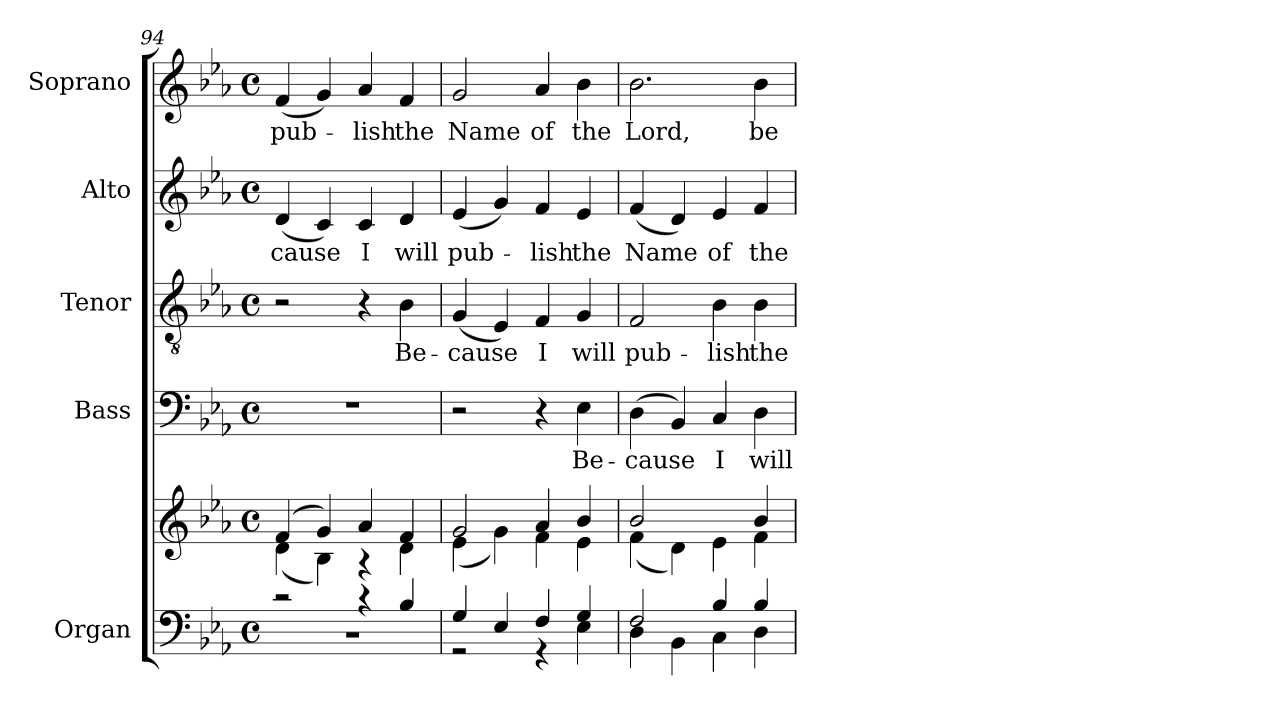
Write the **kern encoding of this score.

**kern	**kern	**kern	**text	**kern	**text	**kern	**text	**kern	**text
*part5	*part5	*part4	*part4	*part3	*part3	*part2	*part2	*part1	*part1
*staff6	*staff5	*staff4	*staff4	*staff3	*staff3	*staff2	*staff2	*staff1	*staff1
*I"Organ	*	*I"Bass	*	*I"Tenor	*	*I"Alto	*	*I"Soprano	*
*I'Org.	*	*I'B.	*	*I'T.	*	*I'A.	*	*I'S.	*
*clefF4	*clefG2	*clefF4	*	*clefGv2	*	*clefG2	*	*clefG2	*
*	*	*	*	*ITrd7c12	*	*	*	*	*
*k[b-e-a-]	*k[b-e-a-]	*k[b-e-a-]	*	*k[b-e-a-]	*	*k[b-e-a-]	*	*k[b-e-a-]	*
*E-:	*E-:	*E-:	*	*E-:	*	*E-:	*	*E-:	*
*M4/4	*M4/4	*M4/4	*	*M4/4	*	*M4/4	*	*M4/4	*
*met(c)	*met(c)	*met(c)	*	*met(c)	*	*met(c)	*	*met(c)	*
=94	=94	=94	=94	=94	=94	=94	=94	=94	=94
*^	*^	*	*	*	*	*	*	*	*
!	!	!	!	!	!	!	!	!	!LO:LY:b:color=#000000	!	!
!	!	!	!	!	!	!	!	!	!	!	!LO:LY:b:color=#000000
2r	1r	(4fi/	(4di\	1r	.	2r	.	(4di/	-cause	(4fi/	pub-
.	.	4gi/)	4B-i\)	.	.	.	.	4ci/)	.	4gi/)	.
!	!	!	!	!	!	!	!	!	!LO:LY:b:color=#000000	!	!
!	!	!	!	!	!	!	!	!	!	!	!LO:LY:b:color=#000000
4r	.	4a-i/	4r	.	.	4r	.	4ci/	I	4a-i/	-lish
!	!	!	!	!	!	!	!LO:LY:b:color=#000000	!	!	!	!
!	!	!	!	!	!	!	!	!	!LO:LY:b:color=#000000	!	!
!	!	!	!	!	!	!	!	!	!	!	!LO:LY:b:color=#000000
4B-i/	.	4fi/	4di\	.	.	4BB-i\	Be-	4di/	will	4fi/	the
=95	=95	=95	=95	=95	=95	=95	=95	=95	=95	=95	=95
!	!	!	!	!	!	!	!LO:LY:b:color=#000000	!	!	!	!
!	!	!	!	!	!	!	!	!	!LO:LY:b:color=#000000	!	!
!	!	!	!	!	!	!	!	!	!	!	!LO:LY:b:color=#000000
4Gi/	2r	2gi/	(4e-i\	2r	.	(4GGi/	-cause	(4e-i/	pub-	2gi/	Name
4E-i/	.	.	4gi\)	.	.	4EE-i/)	.	4gi/)	.	.	.
!	!	!	!	!	!	!	!LO:LY:b:color=#000000	!	!	!	!
!	!	!	!	!	!	!	!	!	!LO:LY:b:color=#000000	!	!
!	!	!	!	!	!	!	!	!	!	!	!LO:LY:b:color=#000000
4Fi/	4r	4a-i/	4fi\	4r	.	4FFi/	I	4fi/	-lish	4a-i/	of
!	!	!	!	!	!LO:LY:b:color=#000000	!	!	!	!	!	!
!	!	!	!	!	!	!	!LO:LY:b:color=#000000	!	!	!	!
!	!	!	!	!	!	!	!	!	!LO:LY:b:color=#000000	!	!
!	!	!	!	!	!	!	!	!	!	!	!LO:LY:b:color=#000000
4Gi/	4E-i\	4b-i/	4e-i\	4E-i\	Be-	4GGi/	will	4e-i/	the	4b-i\	the
=96	=96	=96	=96	=96	=96	=96	=96	=96	=96	=96	=96
!	!	!	!	!	!LO:LY:b:color=#000000	!	!	!	!	!	!
!	!	!	!	!	!	!	!LO:LY:b:color=#000000	!	!	!	!
!	!	!	!	!	!	!	!	!	!LO:LY:b:color=#000000	!	!
!	!	!	!	!	!	!	!	!	!	!	!LO:LY:b:color=#000000
2Fi/	4Di\	2b-i/	(4fi\	(4Di\	-cause	2FFi/	pub-	(4fi/	Name	2.b-i\	Lord,
.	4BB-i\	.	4di\)	4BB-i/)	.	.	.	4di/)	.	.	.
!	!	!	!	!	!LO:LY:b:color=#000000	!	!	!	!	!	!
!	!	!	!	!	!	!	!LO:LY:b:color=#000000	!	!	!	!
!	!	!	!	!	!	!	!	!	!LO:LY:b:color=#000000	!	!
4B-i/	4Ci\	4ryy	4e-i\	4Ci/	I	4BB-i\	-lish	4e-i/	of	.	.
!	!	!	!	!	!LO:LY:b:color=#000000	!	!	!	!	!	!
!	!	!	!	!	!	!	!LO:LY:b:color=#000000	!	!	!	!
!	!	!	!	!	!	!	!	!	!LO:LY:b:color=#000000	!	!
!	!	!	!	!	!	!	!	!	!	!	!LO:LY:b:color=#000000
4B-i/	4Di\	4b-i/	4fi\	4Di\	will	4BB-i\	the	4fi/	the	4b-i\	be-
*v	*v	*	*	*	*	*	*	*	*	*	*
*	*v	*v	*	*	*	*	*	*	*	*
=	=	=	=	=	=	=	=	=	=
*-	*-	*-	*-	*-	*-	*-	*-	*-	*-
